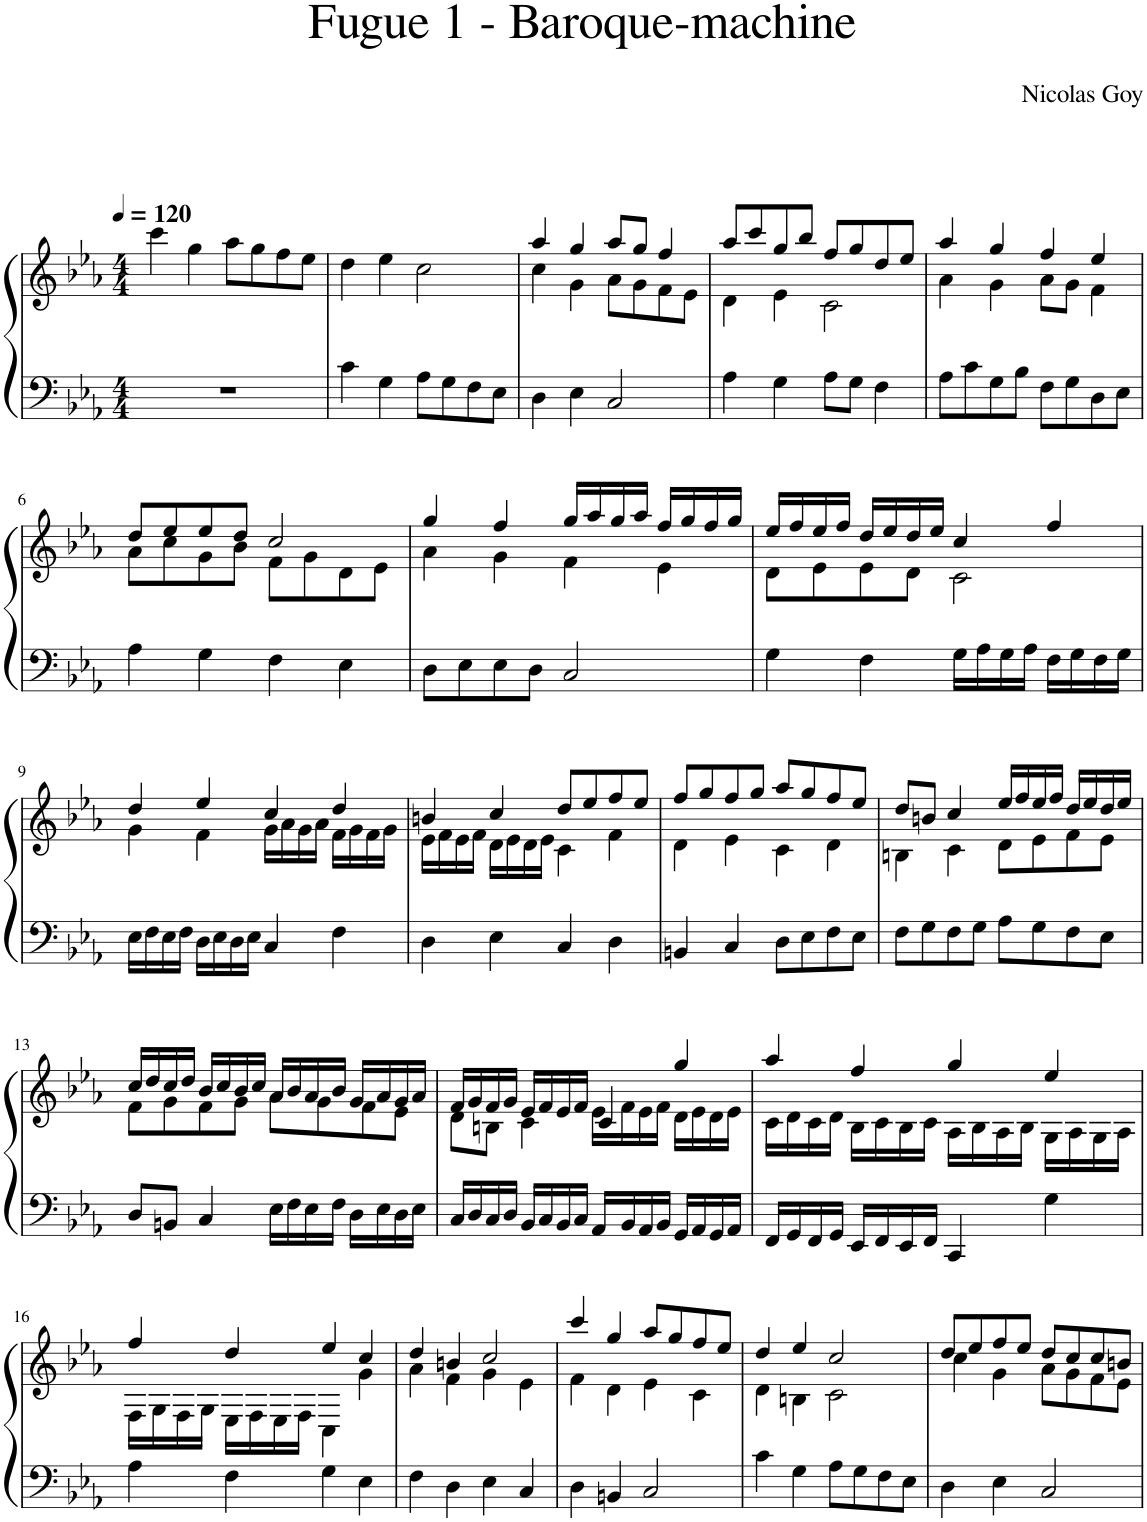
**kern	**kern
*part1	*part1
*staff2	*staff1
*I"Piano	*
*I'Pno.	*
*clefF4	*clefG2
*k[b-e-a-]	*k[b-e-a-]
*M4/4	*M4/4
*MM120	*MM120
=1	=1
1r	4ccc\
.	4gg\
.	8aa-\L
.	8gg\
.	8ff\
.	8ee-\J
=2	=2
4c\	4dd\
4G\	4ee-\
8A-\L	2cc\
8G\	.
8F\	.
8E-\J	.
=3	=3
*	*^
4D\	4aa-/	4cc\
4E-\	4gg/	4g\
2C/	8aa-/L	8a-\L
.	8gg/J	8g\
.	4ff/	8f\
.	.	8e-\J
=4	=4	=4
4A-\	8aa-/L	4d\
.	8ccc/	.
4G\	8gg/	4e-\
.	8bb-/J	.
8A-\L	8ff/L	2c\
8G\J	8gg/	.
4F\	8dd/	.
.	8ee-/J	.
=5	=5	=5
8A-\L	4aa-/	4a-\
8c\	.	.
8G\	4gg/	4g\
8B-\J	.	.
8F\L	4ff/	8a-\L
8G\	.	8g\J
8D\	4ee-/	4f\
8E-\J	.	.
!!LO:LB:g=z	!!
=6	=6	=6
4A-\	8dd/L	8a-\L
.	8ee-/	8cc\
4G\	8ee-/	8g\
.	8dd/J	8b-\J
4F\	2cc/	8f\L
.	.	8g\
4E-\	.	8d\
.	.	8e-\J
=7	=7	=7
8D\L	4gg/	4a-\
8E-\	.	.
8E-\	4ff/	4g\
8D\J	.	.
2C/	16gg/LL	4f\
.	16aa-/	.
.	16gg/	.
.	16aa-/JJ	.
.	16ff/LL	4e-\
.	16gg/	.
.	16ff/	.
.	16gg/JJ	.
=8	=8	=8
4G\	16ee-/LL	8d\L
.	16ff/	.
.	16ee-/	8e-\
.	16ff/JJ	.
4F\	16dd/LL	8e-\
.	16ee-/	.
.	16dd/	8d\J
.	16ee-/JJ	.
16G\LL	4cc/	2c\
16A-\	.	.
16G\	.	.
16A-\JJ	.	.
16F\LL	4ff/	.
16G\	.	.
16F\	.	.
16G\JJ	.	.
!!LO:LB:g=z	!!
=9	=9	=9
16E-\LL	4dd/	4g\
16F\	.	.
16E-\	.	.
16F\JJ	.	.
16D\LL	4ee-/	4f\
16E-\	.	.
16D\	.	.
16E-\JJ	.	.
4C/	4cc/	16g\LL
.	.	16a-\
.	.	16g\
.	.	16a-\JJ
4F\	4dd/	16f\LL
.	.	16g\
.	.	16f\
.	.	16g\JJ
=10	=10	=10
4D\	4bn/	16e-\LL
.	.	16f\
.	.	16e-\
.	.	16f\JJ
4E-\	4cc/	16d\LL
.	.	16e-\
.	.	16d\
.	.	16e-\JJ
4C/	8dd/L	4c\
.	8ee-/	.
4D\	8ff/	4f\
.	8ee-/J	.
=11	=11	=11
4BBn/	8ff/L	4d\
.	8gg/	.
4C/	8ff/	4e-\
.	8gg/J	.
8D\L	8aa-/L	4c\
8E-\	8gg/	.
8F\	8ff/	4d\
8E-\J	8ee-/J	.
=12	=12	=12
8F\L	8dd/L	4Bn\
8G\	8bn/J	.
8F\	4cc/	4c\
8G\J	.	.
8A-\L	16ee-/LL	8d\L
.	16ff/	.
8G\	16ee-/	8e-\
.	16ff/JJ	.
8F\	16dd/LL	8f\
.	16ee-/	.
8E-\J	16dd/	8e-\J
.	16ee-/JJ	.
!!LO:LB:g=z	!!
=13	=13	=13
8D/L	16cc/LL	8f\L
.	16dd/	.
8BBn/J	16cc/	8g\
.	16dd/JJ	.
4C/	16b-/LL	8f\
.	16cc/	.
.	16b-/	8g\J
.	16cc/JJ	.
16E-\LL	16a-/LL	8a-\L
16F\	16b-/	.
16E-\	16a-/	8g\
16F\JJ	16b-/JJ	.
16D\LL	16g/LL	8f\
16E-\	16a-/	.
16D\	16g/	8e-\J
16E-\JJ	16a-/JJ	.
=14	=14	=14
16C/LL	16f/LL	8d\L
16D/	16g/	.
16C/	16f/	8Bn\J
16D/JJ	16g/JJ	.
16BB-/LL	16e-/LL	4c\
16C/	16f/	.
16BB-/	16e-/	.
16C/JJ	16f/JJ	.
16AA-/LL	4c/	16e-\LL
16BB-/	.	16f\
16AA-/	.	16e-\
16BB-/JJ	.	16f\JJ
16GG/LL	4gg/	16d\LL
16AA-/	.	16e-\
16GG/	.	16d\
16AA-/JJ	.	16e-\JJ
=15	=15	=15
16FF/LL	4aa-/	16c\LL
16GG/	.	16d\
16FF/	.	16c\
16GG/JJ	.	16d\JJ
16EE-/LL	4ff/	16B-\LL
16FF/	.	16c\
16EE-/	.	16B-\
16FF/JJ	.	16c\JJ
4CC/	4gg/	16A-\LL
.	.	16B-\
.	.	16A-\
.	.	16B-\JJ
4G\	4ee-/	16G\LL
.	.	16A-\
.	.	16G\
.	.	16A-\JJ
!!LO:LB:g=z	!!
=16	=16	=16
4A-\	4ff/	16F\LL
.	.	16G\
.	.	16F\
.	.	16G\JJ
4F\	4dd/	16E-\LL
.	.	16F\
.	.	16E-\
.	.	16F\JJ
4G\	4ee-/	4C\
4E-\	4cc/	4g\
=17	=17	=17
4F\	4dd/	4a-\
4D\	4bn/	4f\
4E-\	2cc/	4g\
4C/	.	4e-\
=18	=18	=18
4D\	4ccc/	4f\
4BBn/	4gg/	4d\
2C/	8aa-/L	4e-\
.	8gg/	.
.	8ff/	4c\
.	8ee-/J	.
=19	=19	=19
4c\	4dd/	4d\
4G\	4ee-/	4Bn\
8A-\L	2cc/	2c\
8G\	.	.
8F\	.	.
8E-\J	.	.
=20	=20	=20
4D\	8dd/L	4cc\
.	8ee-/	.
4E-\	8ff/	4g\
.	8ee-/J	.
2C/	8dd/L	8a-\L
.	8cc/	8g\
.	8cc/	8f\
.	8bn/J	8e-\J
*	*v	*v
=	=
*-	*-
